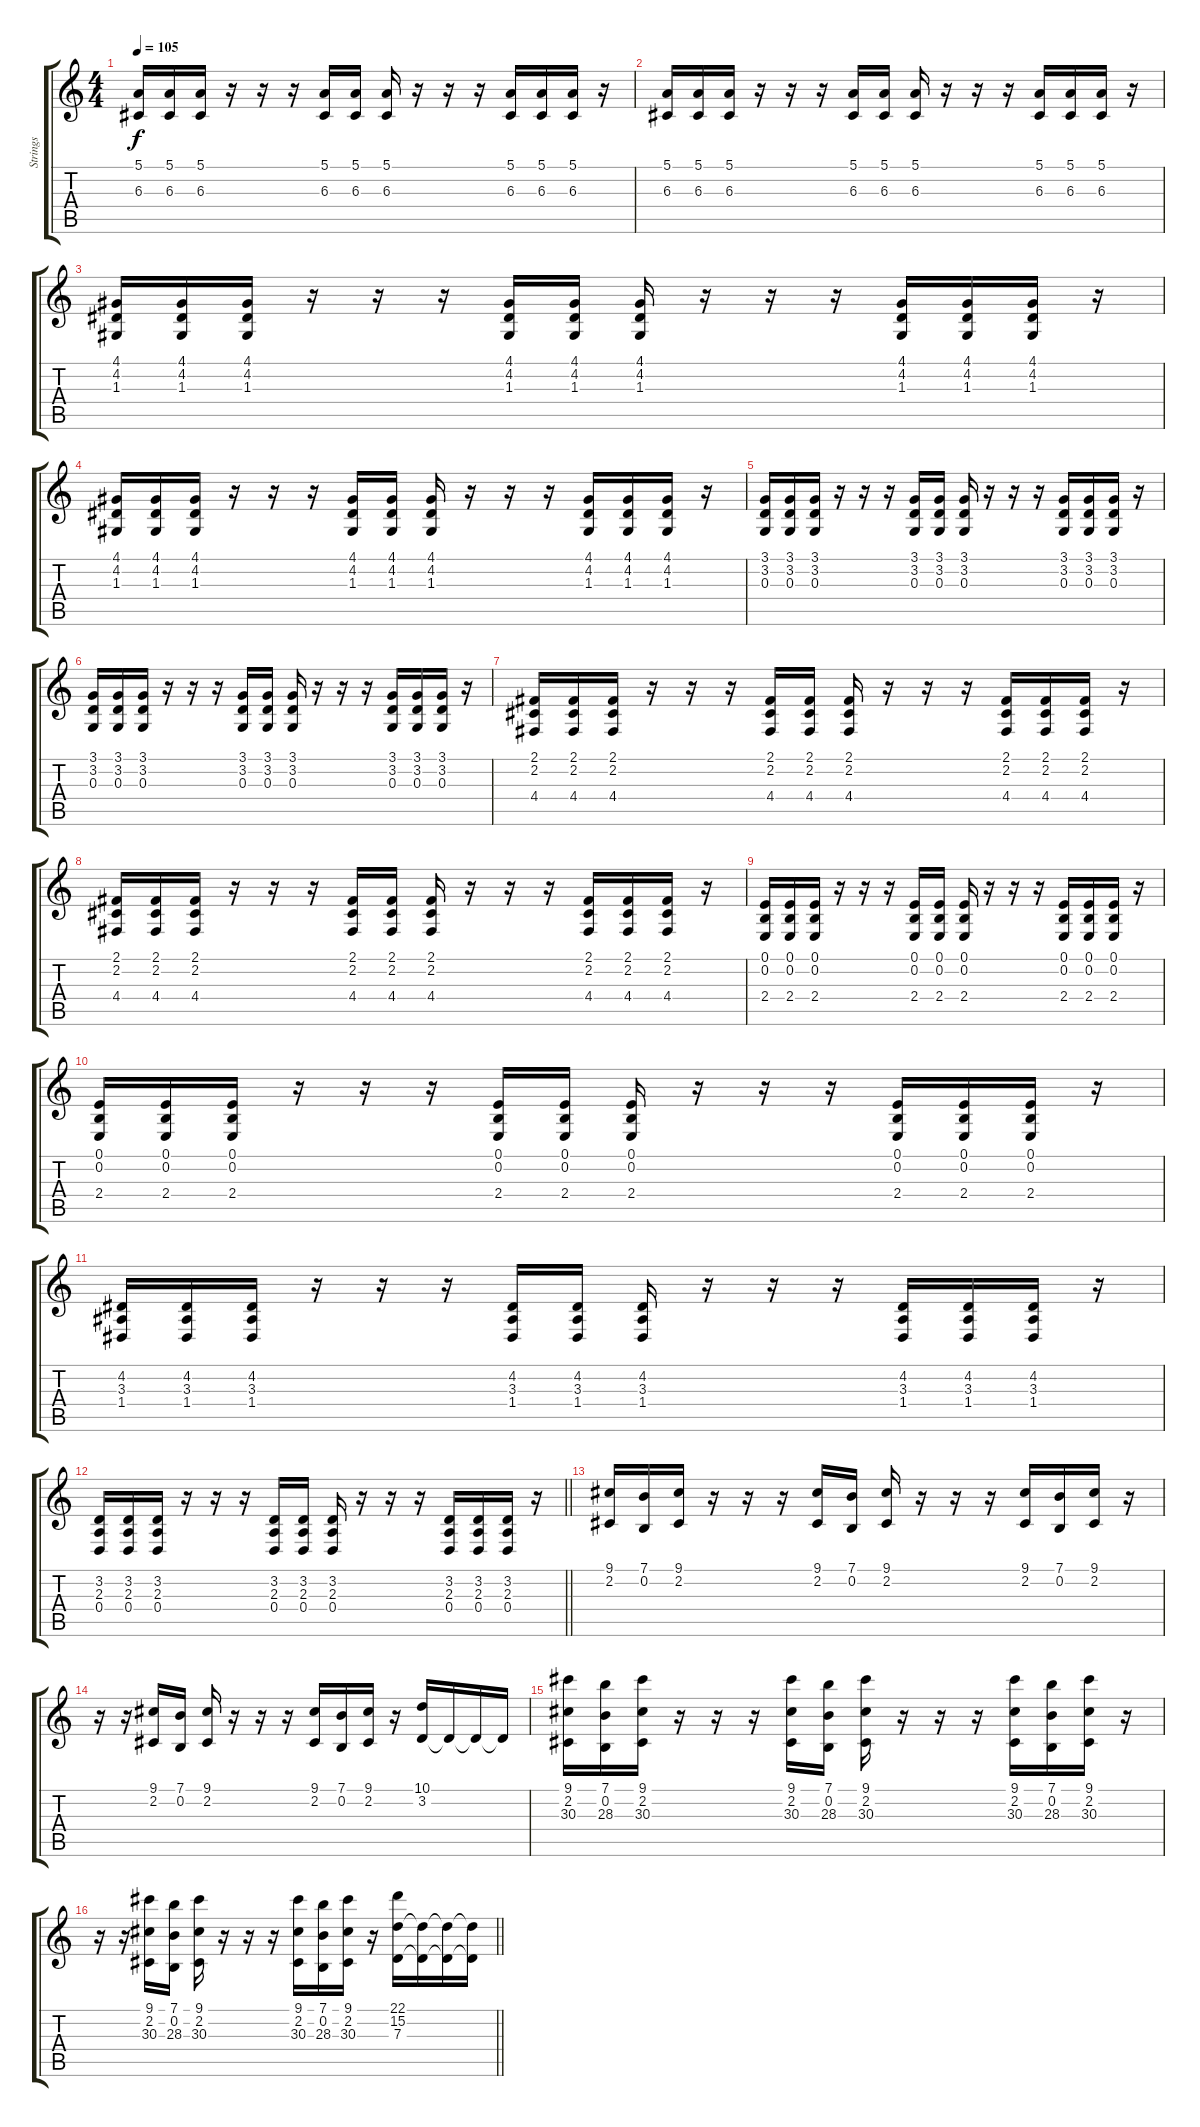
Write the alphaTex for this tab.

\track ("Strings" "Strings") {instrument stringensemble1}
\staff {score tabs}
\tuning (E4 B3 G3 D3 A2 E2) {hide}
\ts (4 4)
\tempo 105
\clef g2
\ks c
(5.1 6.3).16{dy f} (5.1 6.3).16 (5.1 6.3).16 r.16 r.16 r.16 (5.1 6.3).16 (5.1 6.3).16 (5.1 6.3).16 r.16 r.16 r.16 (5.1 6.3).16 (5.1 6.3).16 (5.1 6.3).16 r.16 |
(5.1 6.3).16 (5.1 6.3).16 (5.1 6.3).16 r.16 r.16 r.16 (5.1 6.3).16 (5.1 6.3).16 (5.1 6.3).16 r.16 r.16 r.16 (5.1 6.3).16 (5.1 6.3).16 (5.1 6.3).16 r.16 |
(4.1 4.2 1.3).16 (4.1 4.2 1.3).16 (4.1 4.2 1.3).16 r.16 r.16 r.16 (4.1 4.2 1.3).16 (4.1 4.2 1.3).16 (4.1 4.2 1.3).16 r.16 r.16 r.16 (4.1 4.2 1.3).16 (4.1 4.2 1.3).16 (4.1 4.2 1.3).16 r.16 |
(4.1 4.2 1.3).16 (4.1 4.2 1.3).16 (4.1 4.2 1.3).16 r.16 r.16 r.16 (4.1 4.2 1.3).16 (4.1 4.2 1.3).16 (4.1 4.2 1.3).16 r.16 r.16 r.16 (4.1 4.2 1.3).16 (4.1 4.2 1.3).16 (4.1 4.2 1.3).16 r.16 |
(3.1 3.2 0.3).16 (3.1 3.2 0.3).16 (3.1 3.2 0.3).16 r.16 r.16 r.16 (3.1 3.2 0.3).16 (3.1 3.2 0.3).16 (3.1 3.2 0.3).16 r.16 r.16 r.16 (3.1 3.2 0.3).16 (3.1 3.2 0.3).16 (3.1 3.2 0.3).16 r.16 |
(3.1 3.2 0.3).16 (3.1 3.2 0.3).16 (3.1 3.2 0.3).16 r.16 r.16 r.16 (3.1 3.2 0.3).16 (3.1 3.2 0.3).16 (3.1 3.2 0.3).16 r.16 r.16 r.16 (3.1 3.2 0.3).16 (3.1 3.2 0.3).16 (3.1 3.2 0.3).16 r.16 |
(2.1 2.2 4.4).16 (2.1 2.2 4.4).16 (2.1 2.2 4.4).16 r.16 r.16 r.16 (2.1 2.2 4.4).16 (2.1 2.2 4.4).16 (2.1 2.2 4.4).16 r.16 r.16 r.16 (2.1 2.2 4.4).16 (2.1 2.2 4.4).16 (2.1 2.2 4.4).16 r.16 |
(2.1 2.2 4.4).16 (2.1 2.2 4.4).16 (2.1 2.2 4.4).16 r.16 r.16 r.16 (2.1 2.2 4.4).16 (2.1 2.2 4.4).16 (2.1 2.2 4.4).16 r.16 r.16 r.16 (2.1 2.2 4.4).16 (2.1 2.2 4.4).16 (2.1 2.2 4.4).16 r.16 |
(0.1 0.2 2.4).16 (0.1 0.2 2.4).16 (0.1 0.2 2.4).16 r.16 r.16 r.16 (0.1 0.2 2.4).16 (0.1 0.2 2.4).16 (0.1 0.2 2.4).16 r.16 r.16 r.16 (0.1 0.2 2.4).16 (0.1 0.2 2.4).16 (0.1 0.2 2.4).16 r.16 |
(0.1 0.2 2.4).16 (0.1 0.2 2.4).16 (0.1 0.2 2.4).16 r.16 r.16 r.16 (0.1 0.2 2.4).16 (0.1 0.2 2.4).16 (0.1 0.2 2.4).16 r.16 r.16 r.16 (0.1 0.2 2.4).16 (0.1 0.2 2.4).16 (0.1 0.2 2.4).16 r.16 |
(4.2 3.3 1.4).16 (4.2 3.3 1.4).16 (4.2 3.3 1.4).16 r.16 r.16 r.16 (4.2 3.3 1.4).16 (4.2 3.3 1.4).16 (4.2 3.3 1.4).16 r.16 r.16 r.16 (4.2 3.3 1.4).16 (4.2 3.3 1.4).16 (4.2 3.3 1.4).16 r.16 |
\barLineRight lightlight
(3.2 2.3 0.4).16 (3.2 2.3 0.4).16 (3.2 2.3 0.4).16 r.16 r.16 r.16 (3.2 2.3 0.4).16 (3.2 2.3 0.4).16 (3.2 2.3 0.4).16 r.16 r.16 r.16 (3.2 2.3 0.4).16 (3.2 2.3 0.4).16 (3.2 2.3 0.4).16 r.16 |
\section ("" "")
(9.1 2.2).16 (7.1 0.2).16 (9.1 2.2).16 r.16 r.16 r.16 (9.1 2.2).16 (7.1 0.2).16 (9.1 2.2).16 r.16 r.16 r.16 (9.1 2.2).16 (7.1 0.2).16 (9.1 2.2).16 r.16 |
r.16 r.16 (9.1 2.2).16 (7.1 0.2).16 (9.1 2.2).16 r.16 r.16 r.16 (9.1 2.2).16 (7.1 0.2).16 (9.1 2.2).16 r.16 (10.1 3.2).16 3.2{t}.16 3.2{t}.16 3.2{t}.16 |
(9.1 2.2 30.3).16 (7.1 0.2 28.3).16 (9.1 2.2 30.3).16 r.16 r.16 r.16 (9.1 2.2 30.3).16 (7.1 0.2 28.3).16 (9.1 2.2 30.3).16 r.16 r.16 r.16 (9.1 2.2 30.3).16 (7.1 0.2 28.3).16 (9.1 2.2 30.3).16 r.16 |
\barLineRight lightlight
r.16 r.16 (9.1 2.2 30.3).16 (7.1 0.2 28.3).16 (9.1 2.2 30.3).16 r.16 r.16 r.16 (9.1 2.2 30.3).16 (7.1 0.2 28.3).16 (9.1 2.2 30.3).16 r.16 (22.1 15.2 7.3).16 (15.2{t} 7.3{t}).16 (15.2{t} 7.3{t}).16 (15.2{t} 7.3{t}).16
